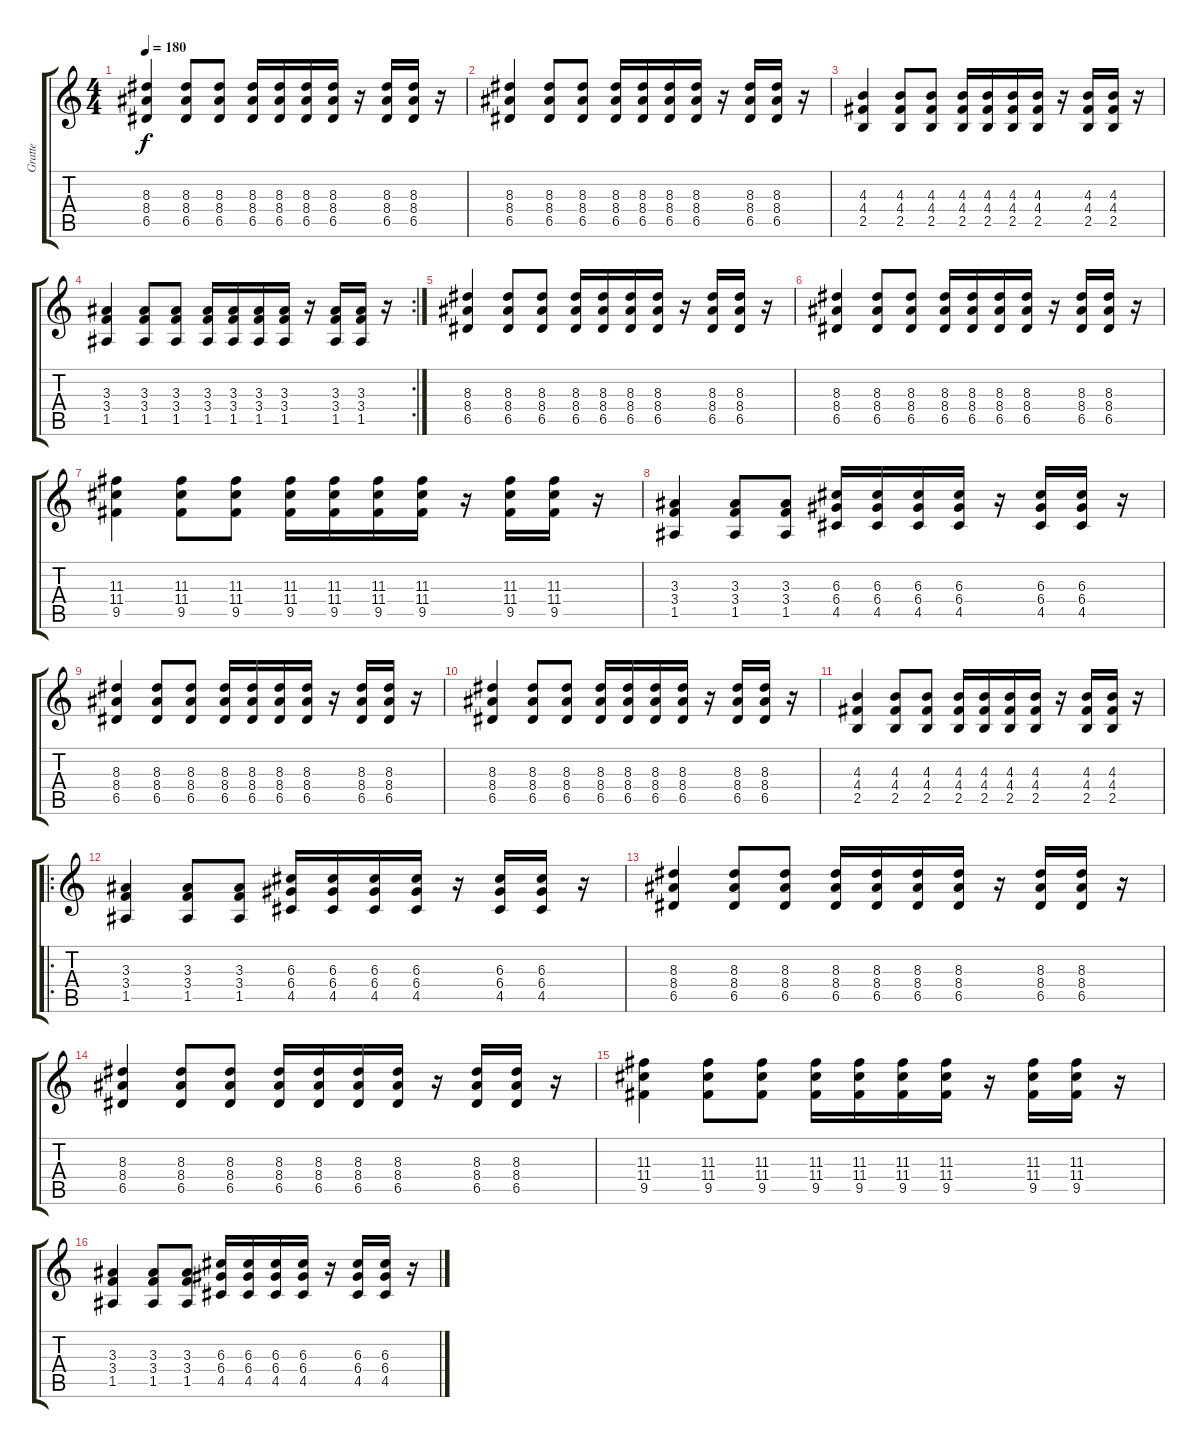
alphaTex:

\track ("Gratte" "Gratte") {instrument overdrivenguitar}
\staff {score tabs}
\tuning (E4 B3 G3 D3 A2 D2) {hide}
\ts (4 4)
\tempo 180
\clef g2
\ks c
(8.3 8.4 6.5).4{dy f} (8.3 8.4 6.5).8 (8.3 8.4 6.5).8 (8.3 8.4 6.5).16 (8.3 8.4 6.5).16 (8.3 8.4 6.5).16 (8.3 8.4 6.5).16 r.16 (8.3 8.4 6.5).16 (8.3 8.4 6.5).16 r.16 |
(8.3 8.4 6.5).4 (8.3 8.4 6.5).8 (8.3 8.4 6.5).8 (8.3 8.4 6.5).16 (8.3 8.4 6.5).16 (8.3 8.4 6.5).16 (8.3 8.4 6.5).16 r.16 (8.3 8.4 6.5).16 (8.3 8.4 6.5).16 r.16 |
(4.3 4.4 2.5).4 (4.3 4.4 2.5).8 (4.3 4.4 2.5).8 (4.3 4.4 2.5).16 (4.3 4.4 2.5).16 (4.3 4.4 2.5).16 (4.3 4.4 2.5).16 r.16 (4.3 4.4 2.5).16 (4.3 4.4 2.5).16 r.16 |
\rc 2
(3.3 3.4 1.5).4 (3.3 3.4 1.5).8 (3.3 3.4 1.5).8 (3.3 3.4 1.5).16 (3.3 3.4 1.5).16 (3.3 3.4 1.5).16 (3.3 3.4 1.5).16 r.16 (3.3 3.4 1.5).16 (3.3 3.4 1.5).16 r.16 |
(8.3 8.4 6.5).4 (8.3 8.4 6.5).8 (8.3 8.4 6.5).8 (8.3 8.4 6.5).16 (8.3 8.4 6.5).16 (8.3 8.4 6.5).16 (8.3 8.4 6.5).16 r.16 (8.3 8.4 6.5).16 (8.3 8.4 6.5).16 r.16 |
(8.3 8.4 6.5).4 (8.3 8.4 6.5).8 (8.3 8.4 6.5).8 (8.3 8.4 6.5).16 (8.3 8.4 6.5).16 (8.3 8.4 6.5).16 (8.3 8.4 6.5).16 r.16 (8.3 8.4 6.5).16 (8.3 8.4 6.5).16 r.16 |
(11.3 11.4 9.5).4 (11.3 11.4 9.5).8 (11.3 11.4 9.5).8 (11.3 11.4 9.5).16 (11.3 11.4 9.5).16 (11.3 11.4 9.5).16 (11.3 11.4 9.5).16 r.16 (11.3 11.4 9.5).16 (11.3 11.4 9.5).16 r.16 |
(3.3 3.4 1.5).4 (3.3 3.4 1.5).8 (3.3 3.4 1.5).8 (6.3 6.4 4.5).16 (6.3 6.4 4.5).16 (6.3 6.4 4.5).16 (6.3 6.4 4.5).16 r.16 (6.3 6.4 4.5).16 (6.3 6.4 4.5).16 r.16 |
(8.3 8.4 6.5).4 (8.3 8.4 6.5).8 (8.3 8.4 6.5).8 (8.3 8.4 6.5).16 (8.3 8.4 6.5).16 (8.3 8.4 6.5).16 (8.3 8.4 6.5).16 r.16 (8.3 8.4 6.5).16 (8.3 8.4 6.5).16 r.16 |
(8.3 8.4 6.5).4 (8.3 8.4 6.5).8 (8.3 8.4 6.5).8 (8.3 8.4 6.5).16 (8.3 8.4 6.5).16 (8.3 8.4 6.5).16 (8.3 8.4 6.5).16 r.16 (8.3 8.4 6.5).16 (8.3 8.4 6.5).16 r.16 |
(4.3 4.4 2.5).4 (4.3 4.4 2.5).8 (4.3 4.4 2.5).8 (4.3 4.4 2.5).16 (4.3 4.4 2.5).16 (4.3 4.4 2.5).16 (4.3 4.4 2.5).16 r.16 (4.3 4.4 2.5).16 (4.3 4.4 2.5).16 r.16 |
\ro
(3.3 3.4 1.5).4 (3.3 3.4 1.5).8 (3.3 3.4 1.5).8 (6.3 6.4 4.5).16 (6.3 6.4 4.5).16 (6.3 6.4 4.5).16 (6.3 6.4 4.5).16 r.16 (6.3 6.4 4.5).16 (6.3 6.4 4.5).16 r.16 |
(8.3 8.4 6.5).4 (8.3 8.4 6.5).8 (8.3 8.4 6.5).8 (8.3 8.4 6.5).16 (8.3 8.4 6.5).16 (8.3 8.4 6.5).16 (8.3 8.4 6.5).16 r.16 (8.3 8.4 6.5).16 (8.3 8.4 6.5).16 r.16 |
(8.3 8.4 6.5).4 (8.3 8.4 6.5).8 (8.3 8.4 6.5).8 (8.3 8.4 6.5).16 (8.3 8.4 6.5).16 (8.3 8.4 6.5).16 (8.3 8.4 6.5).16 r.16 (8.3 8.4 6.5).16 (8.3 8.4 6.5).16 r.16 |
(11.3 11.4 9.5).4 (11.3 11.4 9.5).8 (11.3 11.4 9.5).8 (11.3 11.4 9.5).16 (11.3 11.4 9.5).16 (11.3 11.4 9.5).16 (11.3 11.4 9.5).16 r.16 (11.3 11.4 9.5).16 (11.3 11.4 9.5).16 r.16 |
(3.3 3.4 1.5).4 (3.3 3.4 1.5).8 (3.3 3.4 1.5).8 (6.3 6.4 4.5).16 (6.3 6.4 4.5).16 (6.3 6.4 4.5).16 (6.3 6.4 4.5).16 r.16 (6.3 6.4 4.5).16 (6.3 6.4 4.5).16 r.16
